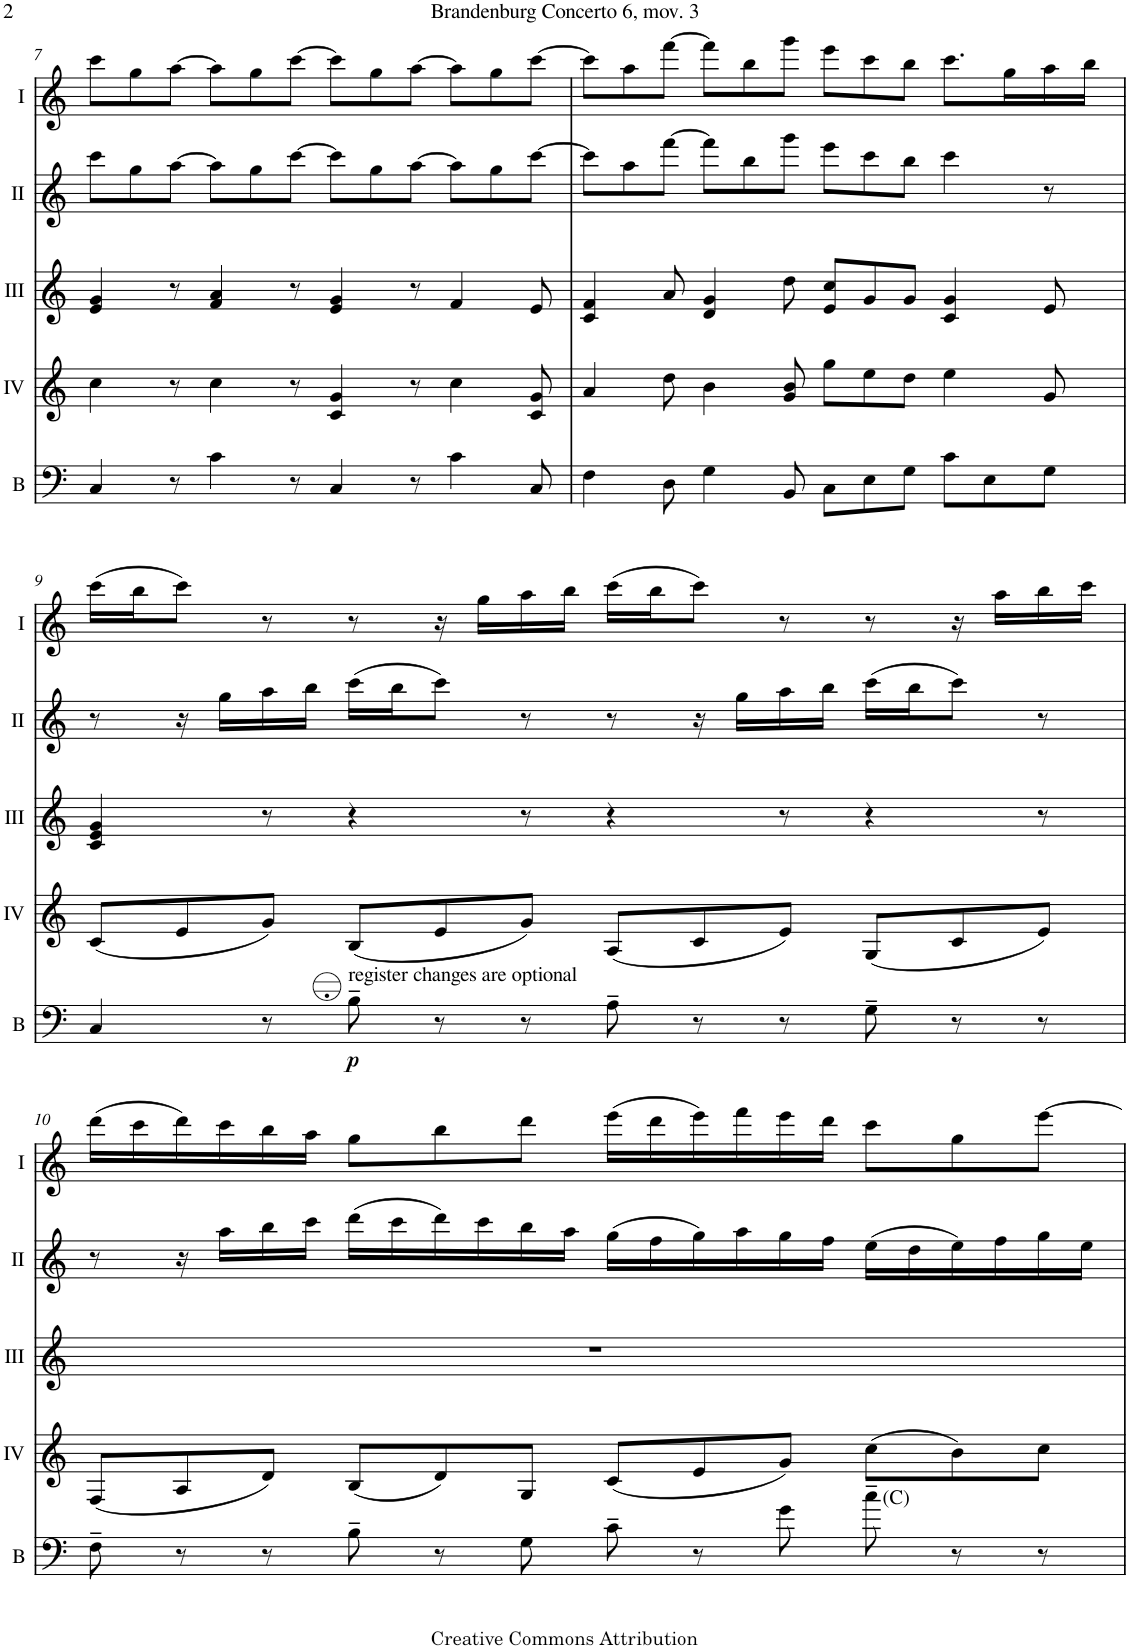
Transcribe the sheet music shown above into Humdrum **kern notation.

**kern	**dynam	**kern	**kern	**kern	**kern
*part5	*part5	*part4	*part3	*part2	*part1
*staff5	*staff5	*staff4	*staff3	*staff2	*staff1
*I"Bass	*	*I"Acc. 4	*I"Acc. 3	*I"Acc. 2	*I"Acc. 1
*I'B	*	*	*	*	*
!!LO:PB:g=z
*clefF4	*	*clefG2	*clefG2	*clefG2	*clefG2
*Trd7c12	*	*Trd7c12	*	*Trd7c12	*Trd7c12
*k[]	*	*k[]	*k[]	*k[]	*k[]
*M12/8	*	*M12/8	*M12/8	*M12/8	*M12/8
=7	=7	=7	=7	=7	=7
4C/	.	4cc\	4e/ 4g/	8ccc\L	8ccc\L
.	.	.	.	8gg\	8gg\
8r	.	8r	8r	[8aa\J	[8aa\J
4c\	.	4cc\	4f/ 4a/	8aa\L]	8aa\L]
.	.	.	.	8gg\	8gg\
8r	.	8r	8r	[8ccc\J	[8ccc\J
4C/	.	4c/ 4g/	4e/ 4g/	8ccc\L]	8ccc\L]
.	.	.	.	8gg\	8gg\
8r	.	8r	8r	[8aa\J	[8aa\J
4c\	.	4cc\	4f/	8aa\L]	8aa\L]
.	.	.	.	8gg\	8gg\
8C/	.	8c/ 8g/	8e/	[8ccc\J	[8ccc\J
=8	=8	=8	=8	=8	=8
4F\	.	4a/	4c/ 4f/	8ccc\L]	8ccc\L]
.	.	.	.	8aa\	8aa\
8D\	.	8dd\	8a/	[8fff\J	[8fff\J
4G\	.	4b\	4d/ 4g/	8fff\L]	8fff\L]
.	.	.	.	8bb\	8bb\
8BB/	.	8g/ 8b/	8dd\	8ggg\J	8ggg\J
8C\L	.	8gg\L	8e/ 8cc/L	8eee\L	8eee\L
8E\	.	8ee\	8g/	8ccc\	8ccc\
8G\J	.	8dd\J	8g/J	8bb\J	8bb\J
8c\L	.	4ee\	4c/ 4g/	4ccc\	8.ccc\L
8E\	.	.	.	.	.
.	.	.	.	.	16gg\L
8G\J	.	8g/	8e/	8r	16aa\
.	.	.	.	.	16bb\JJ
!!LO:LB:g=z
=9	=9	=9	=9	=9	=9
4C/	.	(8c/L	4c/ 4e/ 4g/	8r	(16ccc\LL
.	.	.	.	.	16bb\J
.	.	8e/	.	16r	8ccc\J)
.	.	.	.	16gg\LL	.
8r	.	8g/J)	8r	16aa\	8r
.	.	.	.	16bb\JJ	.
!LO:TX:a:t=register changes are optional	!	!	!	!	!
!	!LO:DY:b	!	!	!	!
8B~\	p	(8B/L	4r	(16ccc\LL	8r
.	.	.	.	16bb\J	.
8r	.	8e/	.	8ccc\J)	16r
.	.	.	.	.	16gg\LL
8r	.	8g/J)	8r	8r	16aa\
.	.	.	.	.	16bb\JJ
8A~\	.	(8A/L	4r	8r	(16ccc\LL
.	.	.	.	.	16bb\J
8r	.	8c/	.	16r	8ccc\J)
.	.	.	.	16gg\LL	.
8r	.	8e/J)	8r	16aa\	8r
.	.	.	.	16bb\JJ	.
8G~\	.	(8G/L	4r	(16ccc\LL	8r
.	.	.	.	16bb\J	.
8r	.	8c/	.	8ccc\J)	16r
.	.	.	.	.	16aa\LL
8r	.	8e/J)	8r	8r	16bb\
.	.	.	.	.	16ccc\JJ
!!LO:LB:g=z
=10	=10	=10	=10	=10	=10
8F~\	.	(8F/L	1.r	8r	(16ddd\LL
.	.	.	.	.	16ccc\
8r	.	8A/	.	16r	16ddd\)
.	.	.	.	16aa\LL	16ccc\
8r	.	8d/J)	.	16bb\	16bb\
.	.	.	.	16ccc\JJ	16aa\JJ
8B~\	.	(8B/L	.	(16ddd\LL	8gg\L
.	.	.	.	16ccc\	.
8r	.	8d/)	.	16ddd\)	8bb\
.	.	.	.	16ccc\	.
8G\	.	8G/J	.	16bb\	8ddd\J
.	.	.	.	16aa\JJ	.
8c~\	.	(8c/L	.	(16gg\LL	(16eee\LL
.	.	.	.	16ff\	16ddd\
8r	.	8e/	.	16gg\)	16eee\)
.	.	.	.	16aa\	16fff\
8g\	.	8g/J)	.	16gg\	16eee\
.	.	.	.	16ff\JJ	16ddd\JJ
!LO:TX:a:t=(C)	!	!	!	!	!
8cc~\	.	(8cc\L	.	(16ee\LL	8ccc\L
.	.	.	.	16dd\	.
8r	.	8b\)	.	16ee\)	8gg\
.	.	.	.	16ff\	.
8r	.	8cc\J	.	16gg\	[8eee\J
.	.	.	.	16ee\JJ	.
=	=	=	=	=	=
*-	*-	*-	*-	*-	*-
